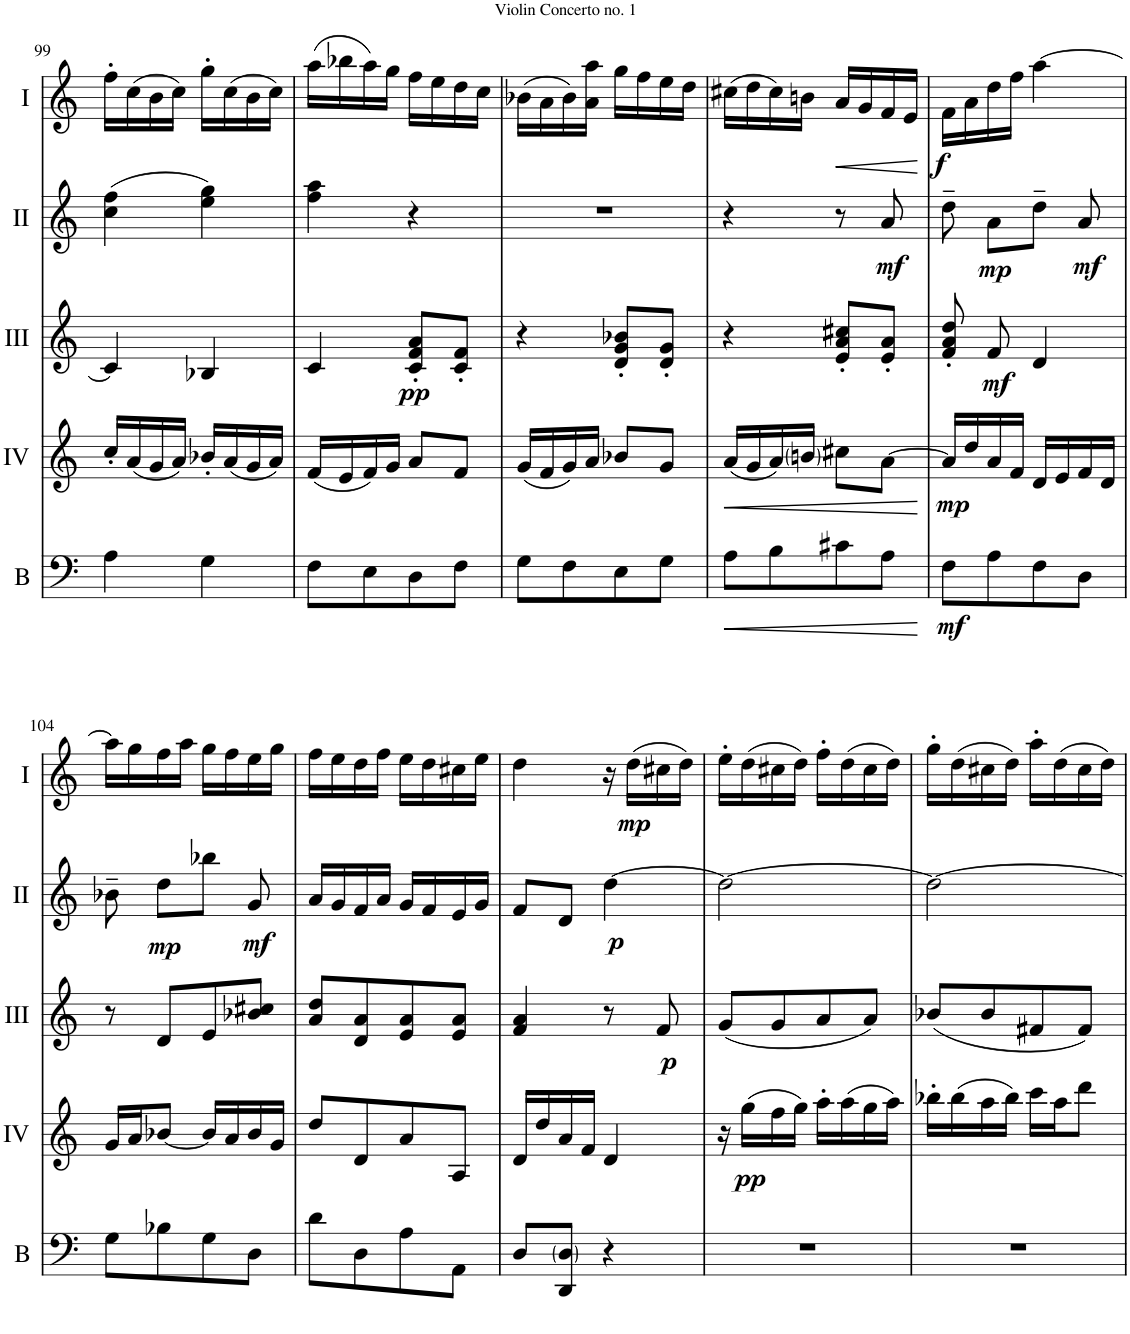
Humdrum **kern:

**kern	**dynam	**kern	**dynam	**kern	**dynam	**kern	**dynam	**kern	**dynam
*part5	*part5	*part4	*part4	*part3	*part3	*part2	*part2	*part1	*part1
*staff5	*staff5	*staff4	*staff4	*staff3	*staff3	*staff2	*staff2	*staff1	*staff1
*I"Bass	*	*I"Acc. 4	*	*I"Acc. 3	*	*I"Acc. 2	*	*I"Acc. 1	*
*I'B	*	*	*	*	*	*	*	*	*
!!LO:PB:g=z
*clefF4	*	*clefG2	*	*clefG2	*	*clefG2	*	*clefG2	*
*Trd7c12	*	*Trd7c12	*	*	*	*	*	*	*
*k[]	*	*k[]	*	*k[]	*	*k[]	*	*k[]	*
*M2/4	*	*M2/4	*	*M2/4	*	*M2/4	*	*M2/4	*
=99	=99	=99	=99	=99	=99	=99	=99	=99	=99
4A\	.	16cc'/LL	.	4c/]	.	(4cc\ 4ff\	.	16ff'\LL	.
.	.	(16a/	.	.	.	.	.	(16cc\	.
.	.	16g/	.	.	.	.	.	16b\	.
.	.	16a/JJ)	.	.	.	.	.	16cc\JJ)	.
4G\	.	16b-X'/LL	.	4B-X/	.	4ee\ 4gg\)	.	16gg'\LL	.
.	.	(16a/	.	.	.	.	.	(16cc\	.
.	.	16g/	.	.	.	.	.	16b\	.
.	.	16a/JJ)	.	.	.	.	.	16cc\JJ)	.
=100	=100	=100	=100	=100	=100	=100	=100	=100	=100
8F\L	.	(16f/LL	.	4c/	.	4ff\ 4aa\	.	(16aa\LL	.
.	.	16e/	.	.	.	.	.	16bb-X\	.
8E\	.	16f/)	.	.	.	.	.	16aa\)	.
.	.	16g/JJ	.	.	.	.	.	16gg\JJ	.
!	!	!	!	!	!LO:DY:b	!	!	!	!
8D\	.	8a/L	.	8c/' 8f/' 8a/'L	pp	4r	.	16ff\LL	.
.	.	.	.	.	.	.	.	16ee\	.
8F\J	.	8f/J	.	8c/' 8f/'J	.	.	.	16dd\	.
.	.	.	.	.	.	.	.	16cc\JJ	.
=101	=101	=101	=101	=101	=101	=101	=101	=101	=101
8G\L	.	(16g/LL	.	4r	.	2r	.	(16b-X\LL	.
.	.	16f/	.	.	.	.	.	16a\	.
8F\	.	16g/)	.	.	.	.	.	16b-\)	.
.	.	16a/JJ	.	.	.	.	.	16a\ 16aa\JJ	.
8E\	.	8b-X/L	.	8d/' 8g/' 8b-X/'L	.	.	.	16gg\LL	.
.	.	.	.	.	.	.	.	16ff\	.
8G\J	.	8g/J	.	8d/' 8g/'J	.	.	.	16ee\	.
.	.	.	.	.	.	.	.	16dd\JJ	.
=102	=102	=102	=102	=102	=102	=102	=102	=102	=102
!	!LO:HP:b	!	!LO:HP:b	!	!	!	!	!	!
8A\L	<	(16a/LL	<	4r	.	4r	.	(16cc#X\LL	.
.	.	16g/	.	.	.	.	.	16dd\	.
8B\	.	16a/)	.	.	.	.	.	16cc#\)	.
.	.	16bn/JJ	.	.	.	.	.	16bn\JJ	.
!	!	!	!	!	!	!	!	!	!LO:HP:b
8c#X\	.	8cc#X\L	.	8e/' 8a/' 8cc#X/'L	.	8r	.	16a/LL	<
.	.	.	.	.	.	.	.	16g/	.
!	!	!	!	!	!	!	!LO:DY:b	!	!
8A\J	.	[8a\J	.	8e/' 8a/'J	.	8a/	mf	16f/	.
.	.	.	.	.	.	.	.	16e/JJ	.
.	[	.	[	.	.	.	.	.	[
=103	=103	=103	=103	=103	=103	=103	=103	=103	=103
!	!LO:DY:b	!	!LO:DY:b	!	!	!	!	!	!LO:DY:b
8F\L	mf	16a/LL]	mp	8f/' 8a/' 8dd/'	.	8dd~\	.	16f\LL	f
.	.	16dd/	.	.	.	.	.	16a\	.
!	!	!	!	!	!LO:DY:b	!	!LO:DY:b	!	!
8A\	.	16a/	.	8f/	mf	8a\L	mp	16dd\	.
.	.	16f/JJ	.	.	.	.	.	16ff\JJ	.
8F\	.	16d/LL	.	4d/	.	8dd~\J	.	[4aa\	.
.	.	16e/	.	.	.	.	.	.	.
!	!	!	!	!	!	!	!LO:DY:b	!	!
8D\J	.	16f/	.	.	.	8a/	mf	.	.
.	.	16d/JJ	.	.	.	.	.	.	.
!!LO:LB:g=z
=104	=104	=104	=104	=104	=104	=104	=104	=104	=104
8G\L	.	16g/LL	.	8r	.	8b-X~\	.	16aa\LL]	.
.	.	16a/J	.	.	.	.	.	16gg\	.
!	!	!	!	!	!	!	!LO:DY:b	!	!
8B-X\	.	[8b-X/J	.	8d/L	.	8dd\L	mp	16ff\	.
.	.	.	.	.	.	.	.	16aa\JJ	.
8G\	.	16b-/LL]	.	8e/	.	8bb-X\J	.	16gg\LL	.
.	.	16a/	.	.	.	.	.	16ff\	.
!	!	!	!	!	!	!	!LO:DY:b	!	!
8D\J	.	16b-/	.	8b-X/ 8cc#X/J	.	8g/	mf	16ee\	.
.	.	16g/JJ	.	.	.	.	.	16gg\JJ	.
=105	=105	=105	=105	=105	=105	=105	=105	=105	=105
8d\L	.	8dd/L	.	8a/ 8dd/L	.	16a/LL	.	16ff\LL	.
.	.	.	.	.	.	16g/	.	16ee\	.
8D\	.	8d/	.	8d/ 8a/	.	16f/	.	16dd\	.
.	.	.	.	.	.	16a/JJ	.	16ff\JJ	.
8A\	.	8a/	.	8e/ 8a/	.	16g/LL	.	16ee\LL	.
.	.	.	.	.	.	16f/	.	16dd\	.
8AA\J	.	8A/J	.	8e/ 8a/J	.	16e/	.	16cc#X\	.
.	.	.	.	.	.	16g/JJ	.	16ee\JJ	.
=106	=106	=106	=106	=106	=106	=106	=106	=106	=106
8D/L	.	16d/LL	.	4f/ 4a/	.	8f/L	.	4dd\	.
.	.	16dd/	.	.	.	.	.	.	.
8DD/ 8D/J	.	16a/	.	.	.	8d/J	.	.	.
.	.	16f/JJ	.	.	.	.	.	.	.
!	!	!	!	!	!	!	!LO:DY:b	!	!
4r	.	4d/	.	8r	.	[4dd\	p	16r	.
!	!	!	!	!	!	!	!	!	!LO:DY:b
.	.	.	.	.	.	.	.	(16dd\LL	mp
!	!	!	!	!	!LO:DY:b	!	!	!	!
.	.	.	.	8f/	p	.	.	16cc#X\	.
.	.	.	.	.	.	.	.	16dd\JJ)	.
=107	=107	=107	=107	=107	=107	=107	=107	=107	=107
2r	.	16r	.	(8g/L	.	2dd\_	.	16ee'\LL	.
!	!	!	!LO:DY:b	!	!	!	!	!	!
.	.	(16gg\LL	pp	.	.	.	.	(16dd\	.
.	.	16ff\	.	8g/	.	.	.	16cc#X\	.
.	.	16gg\JJ)	.	.	.	.	.	16dd\JJ)	.
.	.	16aa'\LL	.	8a/	.	.	.	16ff'\LL	.
.	.	(16aa\	.	.	.	.	.	(16dd\	.
.	.	16gg\	.	8a/J)	.	.	.	16cc#\	.
.	.	16aa\JJ)	.	.	.	.	.	16dd\JJ)	.
=108	=108	=108	=108	=108	=108	=108	=108	=108	=108
2r	.	16bb-X'\LL	.	(8b-X/L	.	2dd\_	.	16gg'\LL	.
.	.	(16bb-\	.	.	.	.	.	(16dd\	.
.	.	16aa\	.	8b-/	.	.	.	16cc#X\	.
.	.	16bb-\JJ)	.	.	.	.	.	16dd\JJ)	.
.	.	16ccc\LL	.	8f#X/	.	.	.	16aa'\LL	.
.	.	16aa\J	.	.	.	.	.	(16dd\	.
.	.	8ddd\J	.	8f#/J)	.	.	.	16cc#\	.
.	.	.	.	.	.	.	.	16dd\JJ)	.
=	=	=	=	=	=	=	=	=	=
*-	*-	*-	*-	*-	*-	*-	*-	*-	*-
